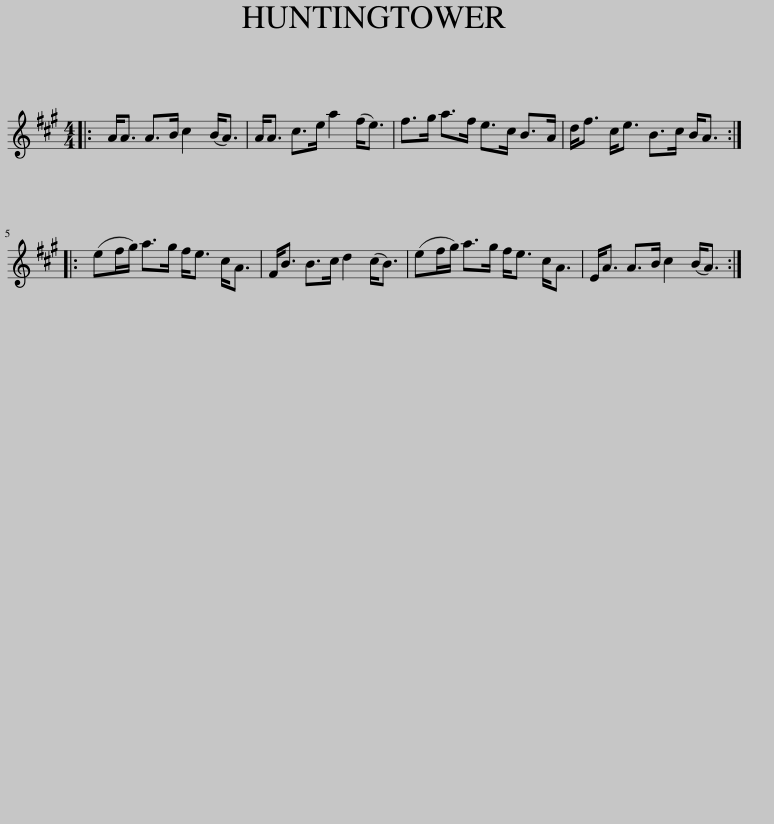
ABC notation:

X:1
L:1/8
M:4/4
I:linebreak $
K:A
V:1 treble
V:1
|: A<A A>B c2 (B<A) | A<A c>e a2 (f<e) | f>g a>f e>c B>A | d<f c<e B>c B<A ::$ (ef/g/) a>g f<e c<A | %5
 F<B B>c d2 (c<B) | (ef/g/) a>g f<e c<A | E<A A>B c2 (B<A) :| %8
